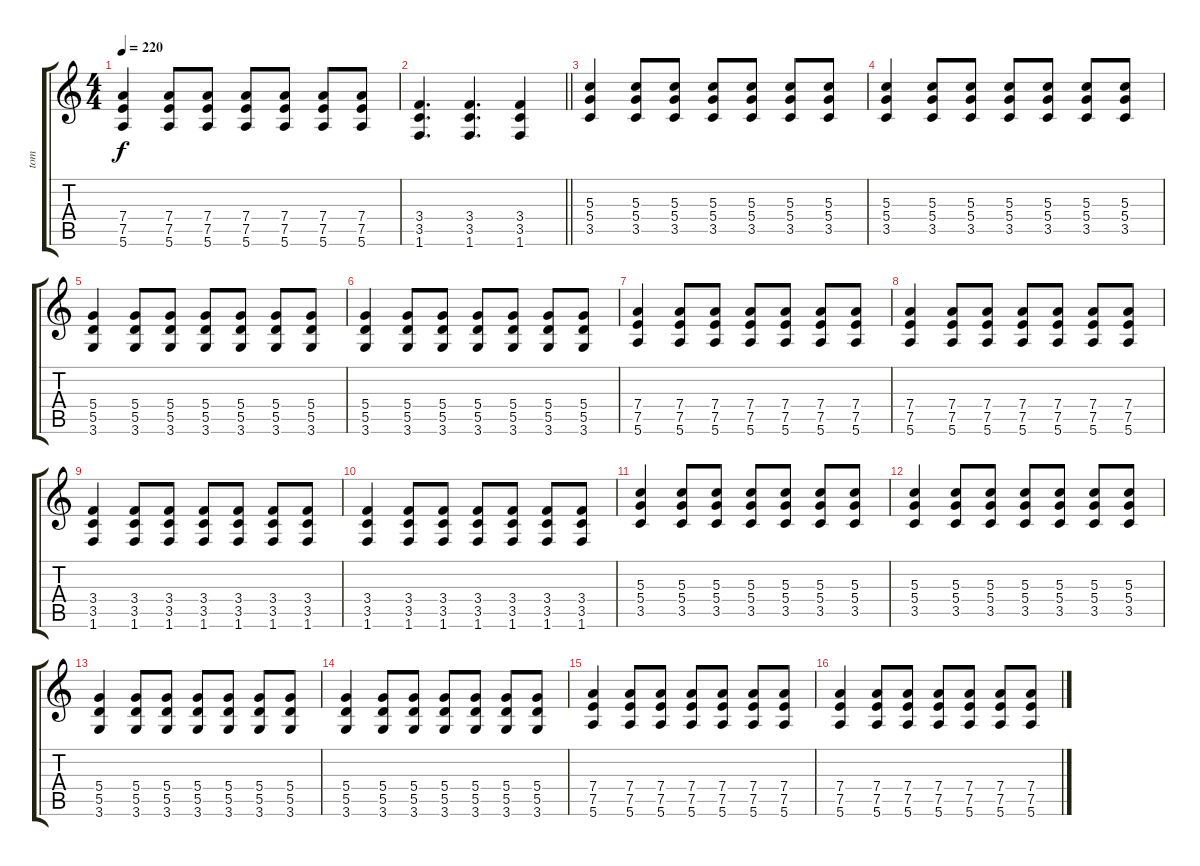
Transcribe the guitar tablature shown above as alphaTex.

\track ("tom" "tom") {instrument distortionguitar}
\staff {score tabs}
\tuning (E4 B3 G3 D3 A2 E2) {hide}
\ts (4 4)
\tempo 220
\clef g2
\ks c
(7.4 7.5 5.6).4{dy f} (7.4 7.5 5.6).8 (7.4 7.5 5.6).8 (7.4 7.5 5.6).8 (7.4 7.5 5.6).8 (7.4 7.5 5.6).8 (7.4 7.5 5.6).8 |
\barLineRight lightlight
(3.4 3.5 1.6).4{d} (3.4 3.5 1.6).4{d} (3.4 3.5 1.6).4 |
(5.3 5.4 3.5).4 (5.3 5.4 3.5).8 (5.3 5.4 3.5).8 (5.3 5.4 3.5).8 (5.3 5.4 3.5).8 (5.3 5.4 3.5).8 (5.3 5.4 3.5).8 |
(5.3 5.4 3.5).4 (5.3 5.4 3.5).8 (5.3 5.4 3.5).8 (5.3 5.4 3.5).8 (5.3 5.4 3.5).8 (5.3 5.4 3.5).8 (5.3 5.4 3.5).8 |
(5.4 5.5 3.6).4 (5.4 5.5 3.6).8 (5.4 5.5 3.6).8 (5.4 5.5 3.6).8 (5.4 5.5 3.6).8 (5.4 5.5 3.6).8 (5.4 5.5 3.6).8 |
(5.4 5.5 3.6).4 (5.4 5.5 3.6).8 (5.4 5.5 3.6).8 (5.4 5.5 3.6).8 (5.4 5.5 3.6).8 (5.4 5.5 3.6).8 (5.4 5.5 3.6).8 |
(7.4 7.5 5.6).4 (7.4 7.5 5.6).8 (7.4 7.5 5.6).8 (7.4 7.5 5.6).8 (7.4 7.5 5.6).8 (7.4 7.5 5.6).8 (7.4 7.5 5.6).8 |
(7.4 7.5 5.6).4 (7.4 7.5 5.6).8 (7.4 7.5 5.6).8 (7.4 7.5 5.6).8 (7.4 7.5 5.6).8 (7.4 7.5 5.6).8 (7.4 7.5 5.6).8 |
(3.4 3.5 1.6).4 (3.4 3.5 1.6).8 (3.4 3.5 1.6).8 (3.4 3.5 1.6).8 (3.4 3.5 1.6).8 (3.4 3.5 1.6).8 (3.4 3.5 1.6).8 |
(3.4 3.5 1.6).4 (3.4 3.5 1.6).8 (3.4 3.5 1.6).8 (3.4 3.5 1.6).8 (3.4 3.5 1.6).8 (3.4 3.5 1.6).8 (3.4 3.5 1.6).8 |
(5.3 5.4 3.5).4 (5.3 5.4 3.5).8 (5.3 5.4 3.5).8 (5.3 5.4 3.5).8 (5.3 5.4 3.5).8 (5.3 5.4 3.5).8 (5.3 5.4 3.5).8 |
(5.3 5.4 3.5).4 (5.3 5.4 3.5).8 (5.3 5.4 3.5).8 (5.3 5.4 3.5).8 (5.3 5.4 3.5).8 (5.3 5.4 3.5).8 (5.3 5.4 3.5).8 |
(5.4 5.5 3.6).4 (5.4 5.5 3.6).8 (5.4 5.5 3.6).8 (5.4 5.5 3.6).8 (5.4 5.5 3.6).8 (5.4 5.5 3.6).8 (5.4 5.5 3.6).8 |
(5.4 5.5 3.6).4 (5.4 5.5 3.6).8 (5.4 5.5 3.6).8 (5.4 5.5 3.6).8 (5.4 5.5 3.6).8 (5.4 5.5 3.6).8 (5.4 5.5 3.6).8 |
(7.4 7.5 5.6).4 (7.4 7.5 5.6).8 (7.4 7.5 5.6).8 (7.4 7.5 5.6).8 (7.4 7.5 5.6).8 (7.4 7.5 5.6).8 (7.4 7.5 5.6).8 |
(7.4 7.5 5.6).4 (7.4 7.5 5.6).8 (7.4 7.5 5.6).8 (7.4 7.5 5.6).8 (7.4 7.5 5.6).8 (7.4 7.5 5.6).8 (7.4 7.5 5.6).8
